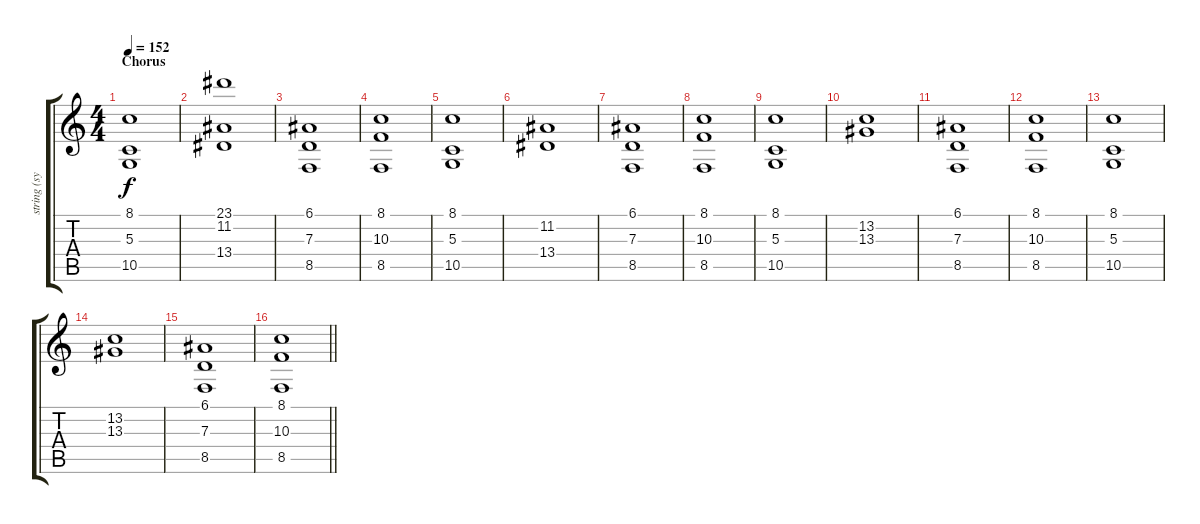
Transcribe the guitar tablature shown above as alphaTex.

\track ("string (synth stereo)" "string (sy") {instrument stringensemble2}
\staff {score tabs}
\tuning (E4 B3 G3 D3 A2 E2) {hide}
\ts (4 4)
\section ("" "Chorus")
\tempo 152
\clef g2
\ks c
(8.1 5.3 10.5).1{dy f} |
(23.1 11.2 13.4).1 |
(6.1 7.3 8.5).1 |
(8.1 10.3 8.5).1 |
(8.1 5.3 10.5).1 |
(11.2 13.4).1 |
(6.1 7.3 8.5).1 |
(8.1 10.3 8.5).1 |
(8.1 5.3 10.5).1 |
(13.2 13.3).1 |
(6.1 7.3 8.5).1 |
(8.1 10.3 8.5).1 |
(8.1 5.3 10.5).1 |
(13.2 13.3).1 |
(6.1 7.3 8.5).1 |
\barLineRight lightlight
(8.1 10.3 8.5).1
